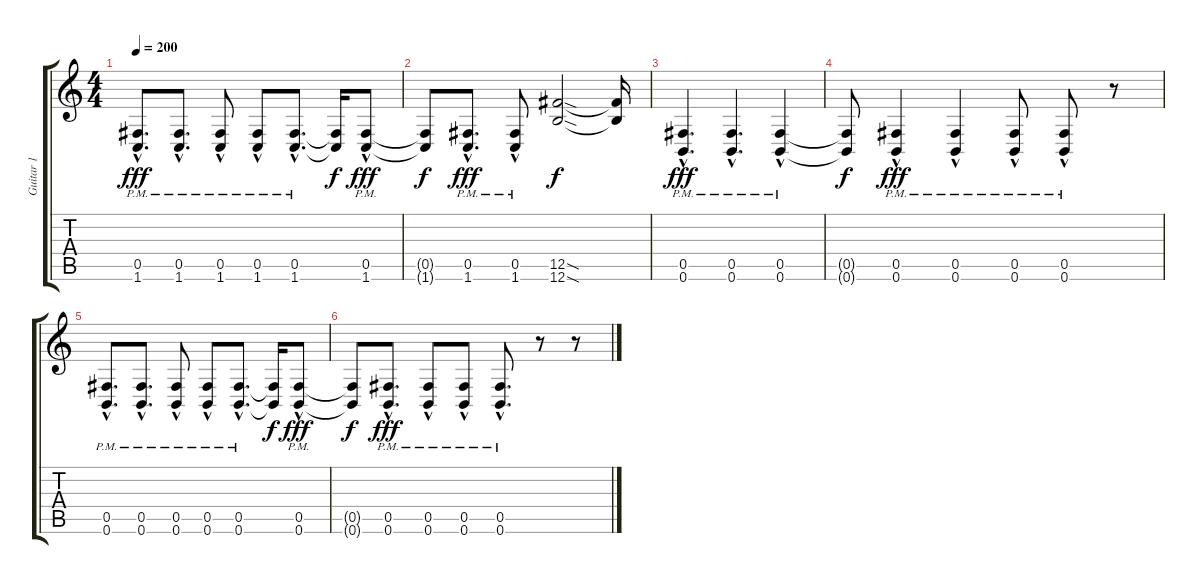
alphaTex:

\track ("Guitar 1" "Guitar 1") {instrument distortionguitar}
\staff {score tabs}
\tuning (Db4 Ab3 E3 B2 Gb2 B1) {hide}
\ts (4 4)
\tempo 200
\clef g2
\ks c
(0.5{pm} 1.6{hac pm}).8{d dy fff} (0.5{pm} 1.6{hac pm}).8{d} (0.5{pm} 1.6{hac pm}).8 (0.5{pm} 1.6{hac pm}).8 (0.5{pm} 1.6{hac pm}).8{d} (0.5{t} 1.6{t}).16{dy f} (0.5{pm} 1.6{hac pm}).8{dy fff} |
(0.5{t} 1.6{t}).8{dy f} (0.5{pm} 1.6{hac pm}).8{d dy fff} (0.5{pm} 1.6{hac pm}).8 (12.5{sod} 12.6{sod}).2{dy f} (12.5{t} 12.6{t}).16 |
(0.5{pm} 0.6{hac pm}).4{d dy fff} (0.5{pm} 0.6{hac pm}).4{d} (0.5{pm} 0.6{hac pm}).4 |
(0.5{t} 0.6{t}).8{dy f} (0.5{pm} 0.6{hac pm}).4{dy fff} (0.5{pm} 0.6{hac pm}).4 (0.5{pm} 0.6{hac pm}).8 (0.5{pm} 0.6{hac pm}).8 r.8 |
(0.5{pm} 0.6{hac pm}).8{d} (0.5{pm} 0.6{hac pm}).8{d} (0.5{pm} 0.6{hac pm}).8 (0.5{pm} 0.6{hac pm}).8 (0.5{pm} 0.6{hac pm}).8{d} (0.5{t} 0.6{t}).16{dy f} (0.5{pm} 0.6{hac pm}).8{dy fff} |
(0.5{t} 0.6{t}).8{dy f} (0.5{pm} 0.6{hac pm}).8{d dy fff} (0.5{pm} 0.6{hac pm}).8 (0.5{pm} 0.6{hac pm}).8 (0.5{pm} 0.6{hac pm}).8{d} r.8 r.8
